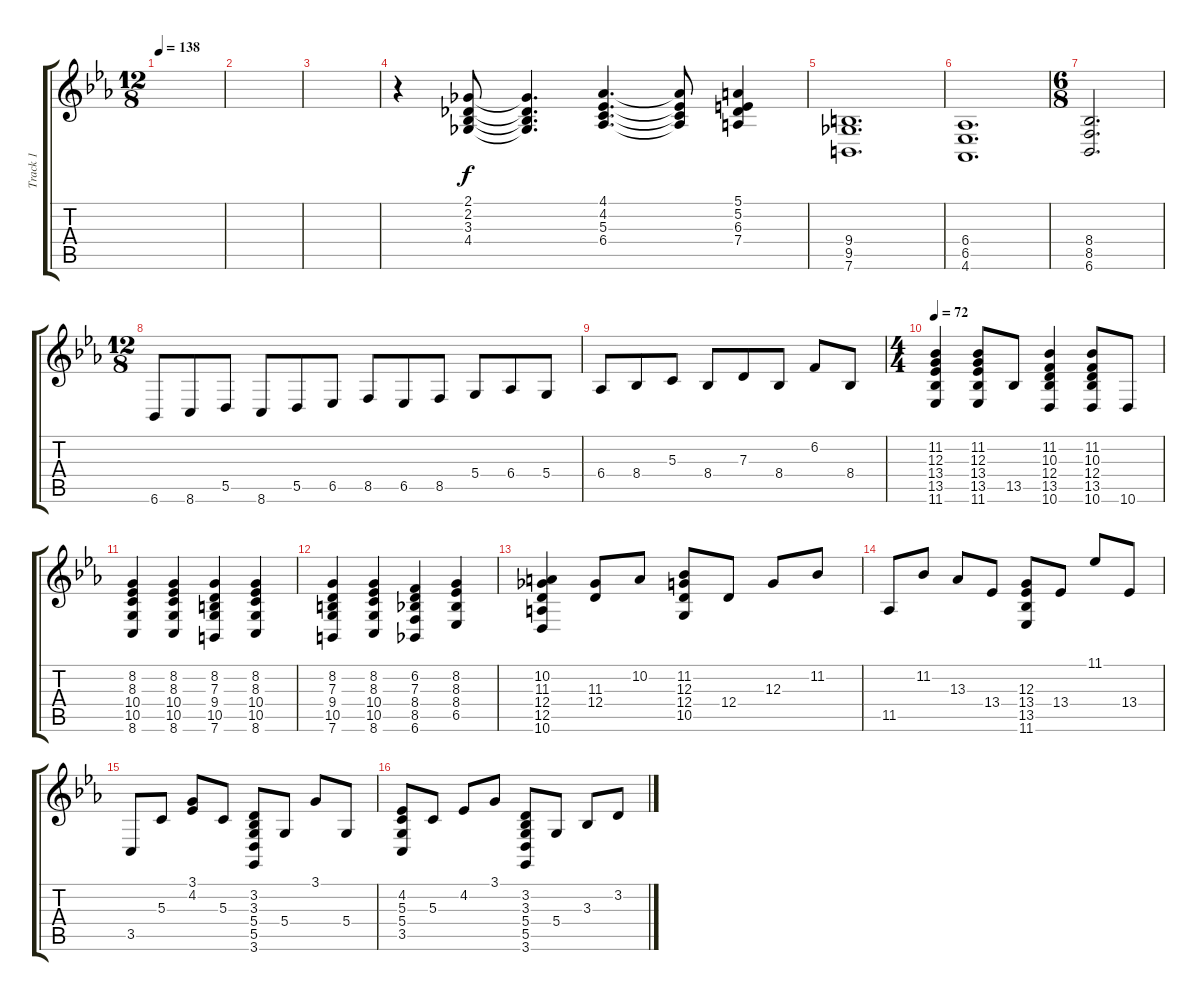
\track ("Track 1" "Track 1") {instrument acousticgrandpiano}
\staff {score tabs}
\tuning (E4 B3 G3 D3 A2 E2) {hide}
\ts (12 8)
\tempo 138
\clef g2
\ks eb
|
|
|
r.4 (2.1 2.2 3.3 4.4).8 (2.1{t} 2.2{t} 3.3{t} 4.4{t}).4{d} (4.1 4.2 5.3 6.4).4{d} (4.1{t} 4.2{t} 5.3{t} 6.4{t}).8 (5.1 5.2 6.3 7.4).4 |
(9.4 9.5 7.6).1{d} |
(6.4 6.5 4.6).1{d} |
\ts (6 8)
(8.4 8.5 6.6).2{d} |
\ts (12 8)
6.6.8 8.6.8 5.5.8 8.6.8 5.5.8 6.5.8 8.5.8 6.5.8 8.5.8 5.4.8 6.4.8 5.4.8 |
6.4.8 8.4.8 5.3.8 8.4.8 7.3.8 8.4.8 6.2.8 8.4.8 |
\ts (4 4)
\tempo 72
(11.2 12.3 13.4 13.5 11.6).4 (11.2 12.3 13.4 13.5 11.6).8 13.5.8 (11.2 10.3 12.4 13.5 10.6).4 (11.2 10.3 12.4 13.5 10.6).8 10.6.8 |
(8.2 8.3 10.4 10.5 8.6).4 (8.2 8.3 10.4 10.5 8.6).4 (8.2 7.3 9.4 10.5 7.6).4 (8.2 8.3 10.4 10.5 8.6).4 |
(8.2 7.3 9.4 10.5 7.6).4 (8.2 8.3 10.4 10.5 8.6).4 (6.2 7.3 8.4 8.5 6.6).4 (8.2 8.3 8.4 6.5).4 |
(10.2 11.3 12.4 12.5 10.6).4 (11.3 12.4).8 10.2.8 (11.2 12.3 12.4 10.5).8 12.4.8 12.3.8 11.2.8 |
11.5.8 11.2.8 13.3.8 13.4.8 (12.3 13.4 13.5 11.6).8 13.4.8 11.1.8 13.4.8 |
3.5.8 5.3.8 (3.1 4.2).8 5.3.8 (3.2 3.3 5.4 5.5 3.6).8 5.4.8 3.1.8 5.4.8 |
(4.2 5.3 5.4 3.5).8 5.3.8 4.2.8 3.1.8 (3.2 3.3 5.4 5.5 3.6).8 5.4.8 3.3.8 3.2.8
